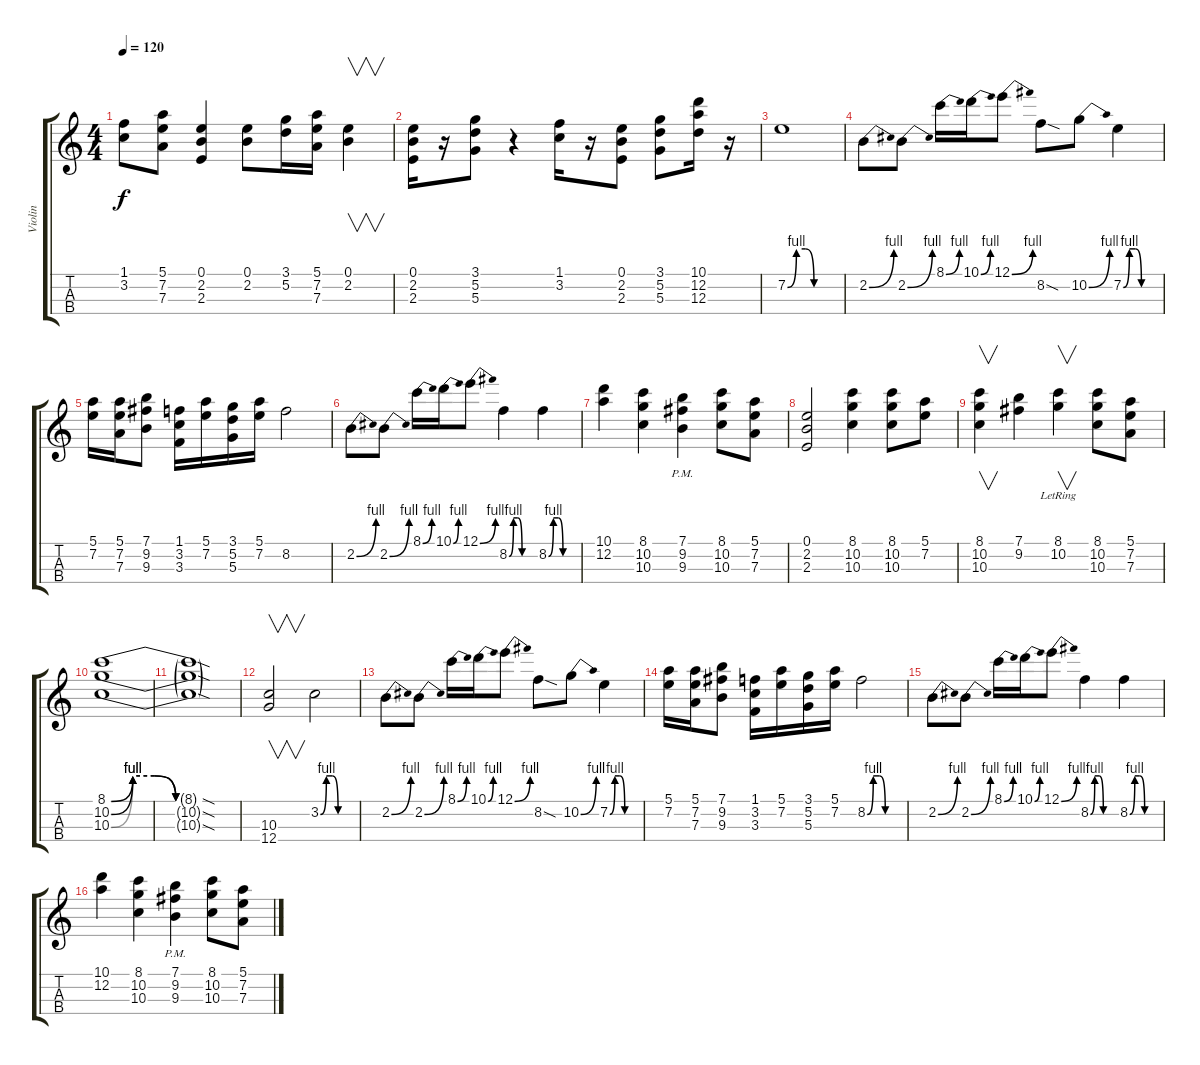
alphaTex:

\track ("Violin" "Violin") {instrument violin}
\staff {score tabs}
\tuning (E5 A4 D4 G3) {hide}
\ts (4 4)
\tempo 120
\clef g2
\ks c
(1.1 3.2).8{dy f} (5.1 7.2 7.3).8 (0.1 2.2 2.3).4 (0.1 2.2).8 (3.1 5.2).16 (5.1 7.2 7.3).16 (0.1 2.2).4{v} |
(0.1 2.2 2.3).16 r.16 (3.1 5.2 5.3).8 r.4 (1.1 3.2).16 r.16 (0.1 2.2 2.3).8 (3.1 5.2 5.3).8 (10.1 12.2 12.3).16 r.16 |
7.2{be (custom 0 0 10 4 20 4 30 0 60 0)}.1 |
2.2{be (bend 0 0 60 4)}.8 2.2{be (bend 0 0 60 4)}.8 8.1{be (bend 0 0 60 4)}.16 10.1{be (bend 0 0 60 4)}.16 12.1{be (bend 0 0 60 4)}.8 8.2{sod}.8 10.2{be (bend 0 0 60 4)}.8 7.2{be (custom 0 0 10 4 20 4 30 0 60 0)}.4 |
(5.1 7.2).16 (5.1 7.2 7.3).16 (7.1 9.2 9.3).8 (1.1 3.2 3.3).16 (5.1 7.2).16 (3.1 5.2 5.3).16 (5.1 7.2).16 8.2.2 |
2.2{be (bend 0 0 60 4)}.8 2.2{be (bend 0 0 60 4)}.8 8.1{be (bend 0 0 60 4)}.16 10.1{be (bend 0 0 60 4)}.16 12.1{be (bend 0 0 60 4)}.8 8.2{be (custom 0 0 10 4 20 4 30 0 60 0)}.4 8.2{be (custom 0 0 10 4 20 4 30 0 60 0)}.4 |
(10.1 12.2).4 (8.1 10.2 10.3).4 (7.1{pm} 9.2 9.3).4 (8.1 10.2 10.3).8 (5.1 7.2 7.3).8 |
(0.1 2.2 2.3).2 (8.1 10.2 10.3).4 (8.1 10.2 10.3).8 (5.1 7.2).8 |
(8.1 10.2 10.3).4{v} (7.1 9.2).4 (8.1{lr} 10.2).4{v} (8.1 10.2 10.3).8 (5.1 7.2 7.3).8 |
(8.1{be (custom 0 0 10 4 20 4 30 0 60 0)} 10.2{be (custom 0 0 10 4 20 4 30 0 60 0)} 10.3{be (custom 0 0 10 4 20 4 30 0 60 0)}).1 |
(8.1{sod t} 10.2{sod t} 10.3{sod t}).1 |
(10.3 12.4).2{v} 3.2{be (custom 0 0 10 4 20 4 30 0 60 0)}.2 |
2.2{be (bend 0 0 60 4)}.8 2.2{be (bend 0 0 60 4)}.8 8.1{be (bend 0 0 60 4)}.16 10.1{be (bend 0 0 60 4)}.16 12.1{be (bend 0 0 60 4)}.8 8.2{sod}.8 10.2{be (bend 0 0 60 4)}.8 7.2{be (custom 0 0 10 4 20 4 30 0 60 0)}.4 |
(5.1 7.2).16 (5.1 7.2 7.3).16 (7.1 9.2 9.3).8 (1.1 3.2 3.3).16 (5.1 7.2).16 (3.1 5.2 5.3).16 (5.1 7.2).16 8.2{be (custom 0 0 10 4 20 4 30 0 60 0)}.2 |
2.2{be (bend 0 0 60 4)}.8 2.2{be (bend 0 0 60 4)}.8 8.1{be (bend 0 0 60 4)}.16 10.1{be (bend 0 0 60 4)}.16 12.1{be (bend 0 0 60 4)}.8 8.2{be (custom 0 0 10 4 20 4 30 0 60 0)}.4 8.2{be (custom 0 0 10 4 20 4 30 0 60 0)}.4 |
(10.1 12.2).4 (8.1 10.2 10.3).4 (7.1{pm} 9.2 9.3).4 (8.1 10.2 10.3).8 (5.1 7.2 7.3).8
